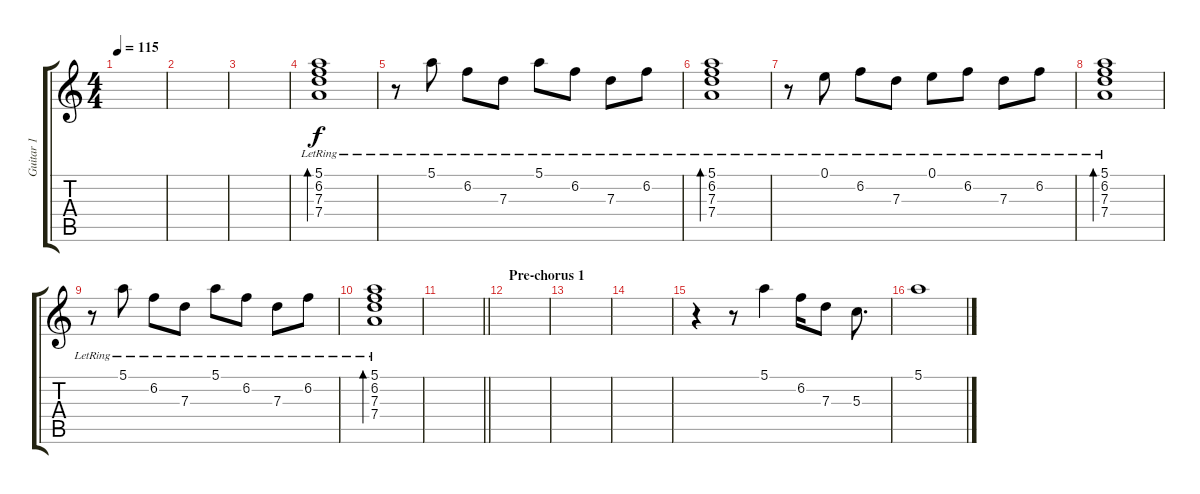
\track ("Guitar 1" "Guitar 1") {instrument electricguitarjazz}
\staff {score tabs}
\tuning (E4 B3 G3 D3 A2 D2) {hide}
\ts (4 4)
\tempo 115
\clef g2
\ks c
|
|
|
(5.1{lr} 6.2{lr} 7.3{lr} 7.4).1{bd 120} |
r.8 5.1{lr}.8 6.2{lr}.8 7.3{lr}.8 5.1{lr}.8 6.2{lr}.8 7.3{lr}.8 6.2{lr}.8 |
(5.1{lr} 6.2{lr} 7.3{lr} 7.4).1{bd 120} |
r.8 0.1{lr}.8 6.2{lr}.8 7.3{lr}.8 0.1{lr}.8 6.2{lr}.8 7.3{lr}.8 6.2{lr}.8 |
(5.1{lr} 6.2{lr} 7.3{lr} 7.4).1{bd 120} |
r.8 5.1{lr}.8 6.2{lr}.8 7.3{lr}.8 5.1{lr}.8 6.2{lr}.8 7.3{lr}.8 6.2{lr}.8 |
(5.1{lr} 6.2{lr} 7.3{lr} 7.4).1{bd 120} |
\barLineRight lightlight
|
\section ("" "Pre-chorus 1")
|
|
|
r.4 r.8 5.1.4 6.2.16 7.3.8 5.3.8{d} |
5.1.1
